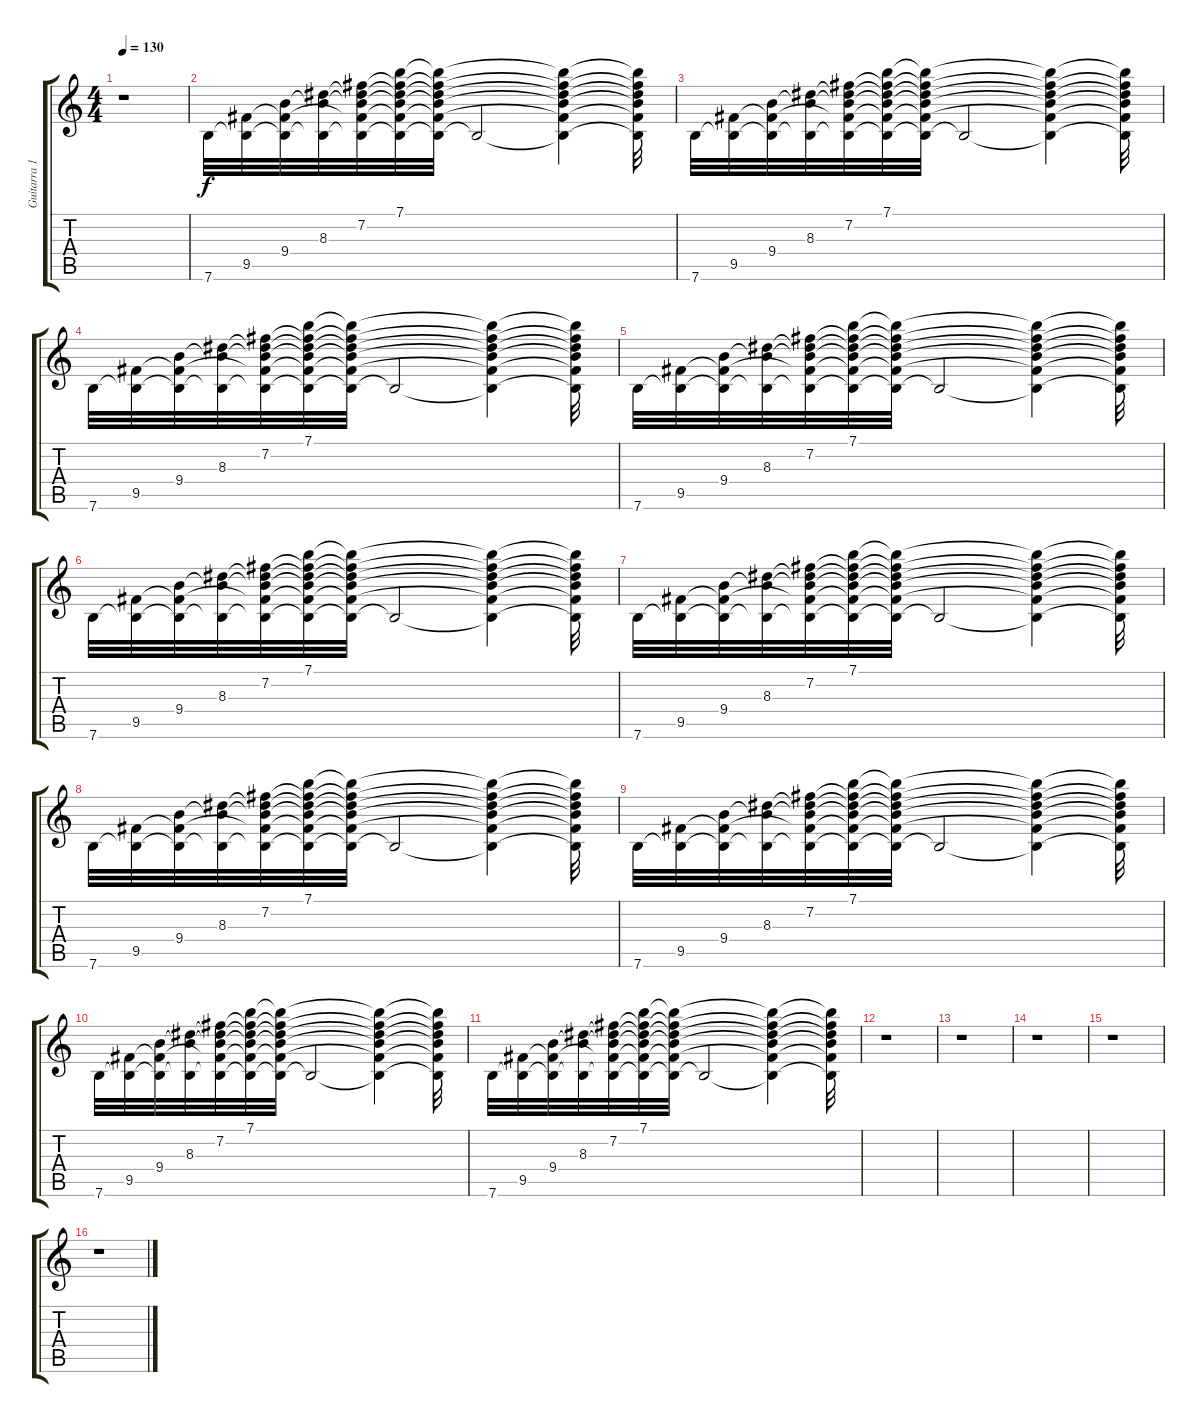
\track ("Guitarra 1" "Guitarra 1") {instrument overdrivenguitar}
\staff {score tabs}
\tuning (E4 B3 G3 D3 A2 E2) {hide}
\ts (4 4)
\tempo 130
\clef g2
\ks c
r.1{dy f instrument overdrivenguitar} |
7.6.32{instrument electricguitarclean} (9.5 7.6{t}).32 (9.4 9.5{t} 7.6{t}).32 (8.3 9.4{t} 7.6{t}).32 (7.2 8.3{t} 9.4{t} 9.5{t} 7.6{t}).32 (7.1 7.2{t} 8.3{t} 9.4{t} 9.5{t} 7.6{t}).32 (7.1{t} 7.2{t} 8.3{t} 9.4{t} 9.5{t} 7.6{t}).32 7.6{t}.2 (7.1{t} 7.2{t} 8.3{t} 9.4{t} 9.5{t} 7.6{t}).4 (7.1{t} 7.2{t} 8.3{t} 9.4{t} 9.5{t} 7.6{t}).32 |
7.6.32 (9.5 7.6{t}).32 (9.4 9.5{t} 7.6{t}).32 (8.3 9.4{t} 7.6{t}).32 (7.2 8.3{t} 9.4{t} 9.5{t} 7.6{t}).32 (7.1 7.2{t} 8.3{t} 9.4{t} 9.5{t} 7.6{t}).32 (7.1{t} 7.2{t} 8.3{t} 9.4{t} 9.5{t} 7.6{t}).32 7.6{t}.2 (7.1{t} 7.2{t} 8.3{t} 9.4{t} 9.5{t} 7.6{t}).4 (7.1{t} 7.2{t} 8.3{t} 9.4{t} 9.5{t} 7.6{t}).32 |
7.6.32 (9.5 7.6{t}).32 (9.4 9.5{t} 7.6{t}).32 (8.3 9.4{t} 7.6{t}).32 (7.2 8.3{t} 9.4{t} 9.5{t} 7.6{t}).32 (7.1 7.2{t} 8.3{t} 9.4{t} 9.5{t} 7.6{t}).32 (7.1{t} 7.2{t} 8.3{t} 9.4{t} 9.5{t} 7.6{t}).32 7.6{t}.2 (7.1{t} 7.2{t} 8.3{t} 9.4{t} 9.5{t} 7.6{t}).4 (7.1{t} 7.2{t} 8.3{t} 9.4{t} 9.5{t} 7.6{t}).32 |
7.6.32 (9.5 7.6{t}).32 (9.4 9.5{t} 7.6{t}).32 (8.3 9.4{t} 7.6{t}).32 (7.2 8.3{t} 9.4{t} 9.5{t} 7.6{t}).32 (7.1 7.2{t} 8.3{t} 9.4{t} 9.5{t} 7.6{t}).32 (7.1{t} 7.2{t} 8.3{t} 9.4{t} 9.5{t} 7.6{t}).32 7.6{t}.2 (7.1{t} 7.2{t} 8.3{t} 9.4{t} 9.5{t} 7.6{t}).4 (7.1{t} 7.2{t} 8.3{t} 9.4{t} 9.5{t} 7.6{t}).32 |
7.6.32 (9.5 7.6{t}).32 (9.4 9.5{t} 7.6{t}).32 (8.3 9.4{t} 7.6{t}).32 (7.2 8.3{t} 9.4{t} 9.5{t} 7.6{t}).32 (7.1 7.2{t} 8.3{t} 9.4{t} 9.5{t} 7.6{t}).32 (7.1{t} 7.2{t} 8.3{t} 9.4{t} 9.5{t} 7.6{t}).32 7.6{t}.2 (7.1{t} 7.2{t} 8.3{t} 9.4{t} 9.5{t} 7.6{t}).4 (7.1{t} 7.2{t} 8.3{t} 9.4{t} 9.5{t} 7.6{t}).32 |
7.6.32 (9.5 7.6{t}).32 (9.4 9.5{t} 7.6{t}).32 (8.3 9.4{t} 7.6{t}).32 (7.2 8.3{t} 9.4{t} 9.5{t} 7.6{t}).32 (7.1 7.2{t} 8.3{t} 9.4{t} 9.5{t} 7.6{t}).32 (7.1{t} 7.2{t} 8.3{t} 9.4{t} 9.5{t} 7.6{t}).32 7.6{t}.2 (7.1{t} 7.2{t} 8.3{t} 9.4{t} 9.5{t} 7.6{t}).4 (7.1{t} 7.2{t} 8.3{t} 9.4{t} 9.5{t} 7.6{t}).32 |
7.6.32 (9.5 7.6{t}).32 (9.4 9.5{t} 7.6{t}).32 (8.3 9.4{t} 7.6{t}).32 (7.2 8.3{t} 9.4{t} 9.5{t} 7.6{t}).32 (7.1 7.2{t} 8.3{t} 9.4{t} 9.5{t} 7.6{t}).32 (7.1{t} 7.2{t} 8.3{t} 9.4{t} 9.5{t} 7.6{t}).32 7.6{t}.2 (7.1{t} 7.2{t} 8.3{t} 9.4{t} 9.5{t} 7.6{t}).4 (7.1{t} 7.2{t} 8.3{t} 9.4{t} 9.5{t} 7.6{t}).32 |
7.6.32 (9.5 7.6{t}).32 (9.4 9.5{t} 7.6{t}).32 (8.3 9.4{t} 7.6{t}).32 (7.2 8.3{t} 9.4{t} 9.5{t} 7.6{t}).32 (7.1 7.2{t} 8.3{t} 9.4{t} 9.5{t} 7.6{t}).32 (7.1{t} 7.2{t} 8.3{t} 9.4{t} 9.5{t} 7.6{t}).32 7.6{t}.2 (7.1{t} 7.2{t} 8.3{t} 9.4{t} 9.5{t} 7.6{t}).4 (7.1{t} 7.2{t} 8.3{t} 9.4{t} 9.5{t} 7.6{t}).32 |
7.6.32 (9.5 7.6{t}).32 (9.4 9.5{t} 7.6{t}).32 (8.3 9.4{t} 7.6{t}).32 (7.2 8.3{t} 9.4{t} 9.5{t} 7.6{t}).32 (7.1 7.2{t} 8.3{t} 9.4{t} 9.5{t} 7.6{t}).32 (7.1{t} 7.2{t} 8.3{t} 9.4{t} 9.5{t} 7.6{t}).32 7.6{t}.2 (7.1{t} 7.2{t} 8.3{t} 9.4{t} 9.5{t} 7.6{t}).4 (7.1{t} 7.2{t} 8.3{t} 9.4{t} 9.5{t} 7.6{t}).32 |
7.6.32 (9.5 7.6{t}).32 (9.4 9.5{t} 7.6{t}).32 (8.3 9.4{t} 7.6{t}).32 (7.2 8.3{t} 9.4{t} 9.5{t} 7.6{t}).32 (7.1 7.2{t} 8.3{t} 9.4{t} 9.5{t} 7.6{t}).32 (7.1{t} 7.2{t} 8.3{t} 9.4{t} 9.5{t} 7.6{t}).32 7.6{t}.2 (7.1{t} 7.2{t} 8.3{t} 9.4{t} 9.5{t} 7.6{t}).4 (7.1{t} 7.2{t} 8.3{t} 9.4{t} 9.5{t} 7.6{t}).32 |
r.1 |
r.1 |
r.1 |
r.1 |
r.1
